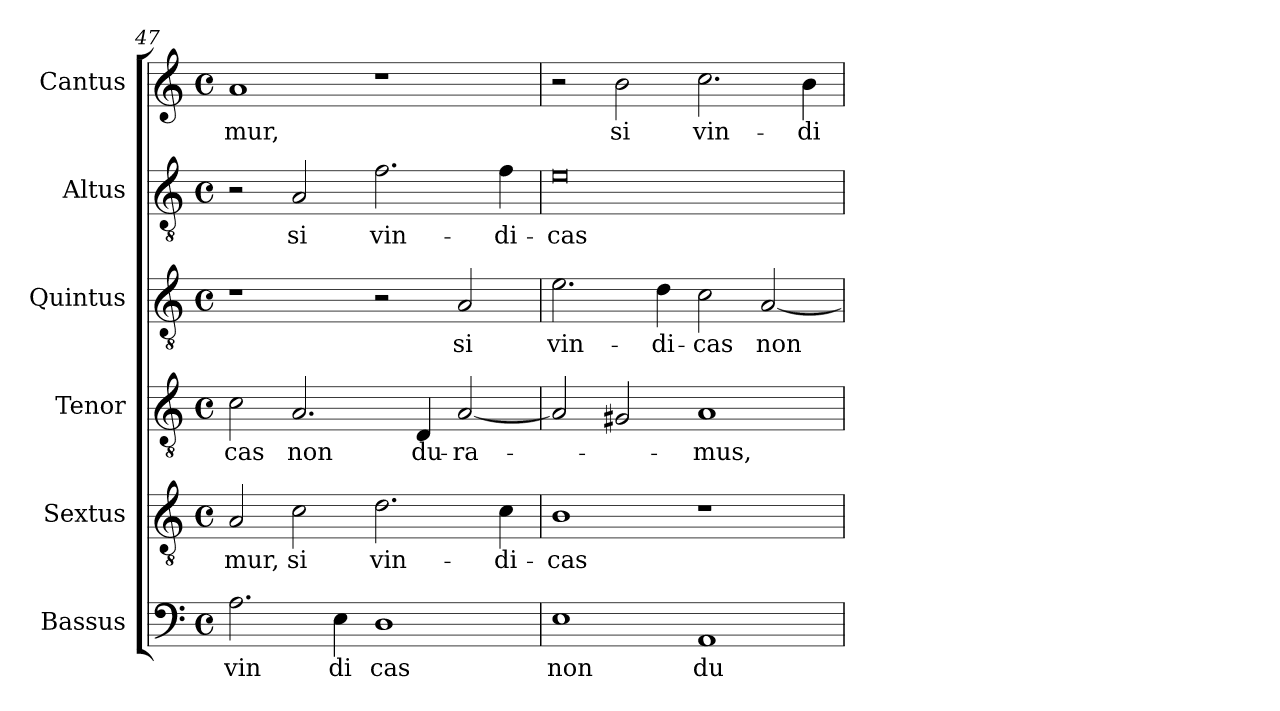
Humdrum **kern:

**kern	**text	**kern	**text	**kern	**text	**kern	**text	**kern	**text	**kern	**text
*part6	*part6	*part5	*part5	*part4	*part4	*part3	*part3	*part2	*part2	*part1	*part1
*staff6	*staff6	*staff5	*staff5	*staff4	*staff4	*staff3	*staff3	*staff2	*staff2	*staff1	*staff1
*I"Bassus	*	*I"Sextus	*	*I"Tenor	*	*I"Quintus	*	*I"Altus	*	*I"Cantus	*
*clefF4	*	*clefGv2	*	*clefGv2	*	*clefGv2	*	*clefGv2	*	*clefG2	*
*M4/4	*	*M4/4	*	*M4/4	*	*M4/4	*	*M4/4	*	*M4/4	*
*met(c)	*	*met(c)	*	*met(c)	*	*met(c)	*	*met(c)	*	*met(c)	*
=47	=47	=47	=47	=47	=47	=47	=47	=47	=47	=47	=47
!	!LO:LY:b:cj	!	!LO:LY:b:cj	!	!LO:LY:b:cj	!	!	!	!	!	!LO:LY:b:cj
2.A\	vin	2A/	-mur,	2c\	-cas	1r	.	2r	.	1a	-mur,
!	!	!	!LO:LY:b:cj	!	!LO:LY:b:cj	!	!	!	!LO:LY:b:cj	!	!
.	.	2c\	si	2.A/	non	.	.	2A/	si	.	.
!	!LO:LY:b:cj	!	!	!	!	!	!	!	!	!	!
4E\	di	.	.	.	.	.	.	.	.	.	.
!	!LO:LY:b:cj	!	!LO:LY:b:cj	!	!	!	!	!	!LO:LY:b:cj	!	!
1D	cas	2.d\	vin-	.	.	2r	.	2.f\	vin-	1r	.
!	!	!	!	!	!LO:LY:b:cj	!	!	!	!	!	!
.	.	.	.	4D/	du-	.	.	.	.	.	.
!	!	!	!	!	!LO:LY:b:cj	!	!LO:LY:b:cj	!	!	!	!
.	.	.	.	[<2A/	-ra-	2A/	si	.	.	.	.
!	!	!	!LO:LY:b:cj	!	!	!	!	!	!LO:LY:b:cj	!	!
.	.	4c\	-di-	.	.	.	.	4f\	-di-	.	.
=48	=48	=48	=48	=48	=48	=48	=48	=48	=48	=48	=48
!	!LO:LY:b:cj	!	!LO:LY:b:cj	!	!	!	!LO:LY:b:cj	!	!LO:LY:b:cj	!	!
1E	non	1B	-cas	2A/]	.	2.e\	vin-	0e	-cas	2r	.
!	!	!	!	!	!	!	!	!	!	!	!LO:LY:b:cj
.	.	.	.	2G#X/	.	.	.	.	.	2b\	si
!	!	!	!	!	!	!	!LO:LY:b:cj	!	!	!	!
.	.	.	.	.	.	4d\	-di-	.	.	.	.
!	!LO:LY:b:cj	!	!	!	!LO:LY:b:cj	!	!LO:LY:b:cj	!	!	!	!LO:LY:b:cj
1AA	du	1r	.	1A	-mus,	2c\	-cas	.	.	2.cc\	vin-
!	!	!	!	!	!	!	!LO:LY:b	!	!	!	!
.	.	.	.	.	.	[<2A/	non	.	.	.	.
!	!	!	!	!	!	!	!	!	!	!	!LO:LY:b:cj
.	.	.	.	.	.	.	.	.	.	4b\	-di-
=	=	=	=	=	=	=	=	=	=	=	=
*-	*-	*-	*-	*-	*-	*-	*-	*-	*-	*-	*-
